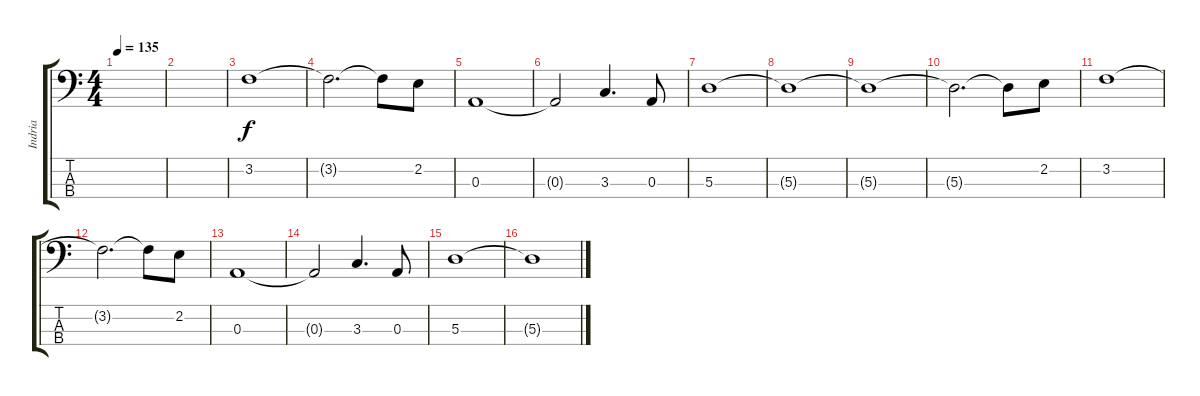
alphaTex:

\track ("Indria" "Indria") {instrument electricbasspick}
\staff {score tabs}
\tuning (G2 D2 A1 E1) {hide}
\ts (4 4)
\tempo 135
\clef f4
\ks c
|
|
3.2.1 |
3.2{t}.2{d} 3.2{t}.8 2.2.8 |
0.3.1 |
0.3{t}.2 3.3.4{d} 0.3.8 |
5.3.1 |
5.3{t}.1 |
5.3{t}.1 |
5.3{t}.2{d} 5.3{t}.8 2.2.8 |
3.2.1 |
3.2{t}.2{d} 3.2{t}.8 2.2.8 |
0.3.1 |
0.3{t}.2 3.3.4{d} 0.3.8 |
5.3.1 |
5.3{t}.1
